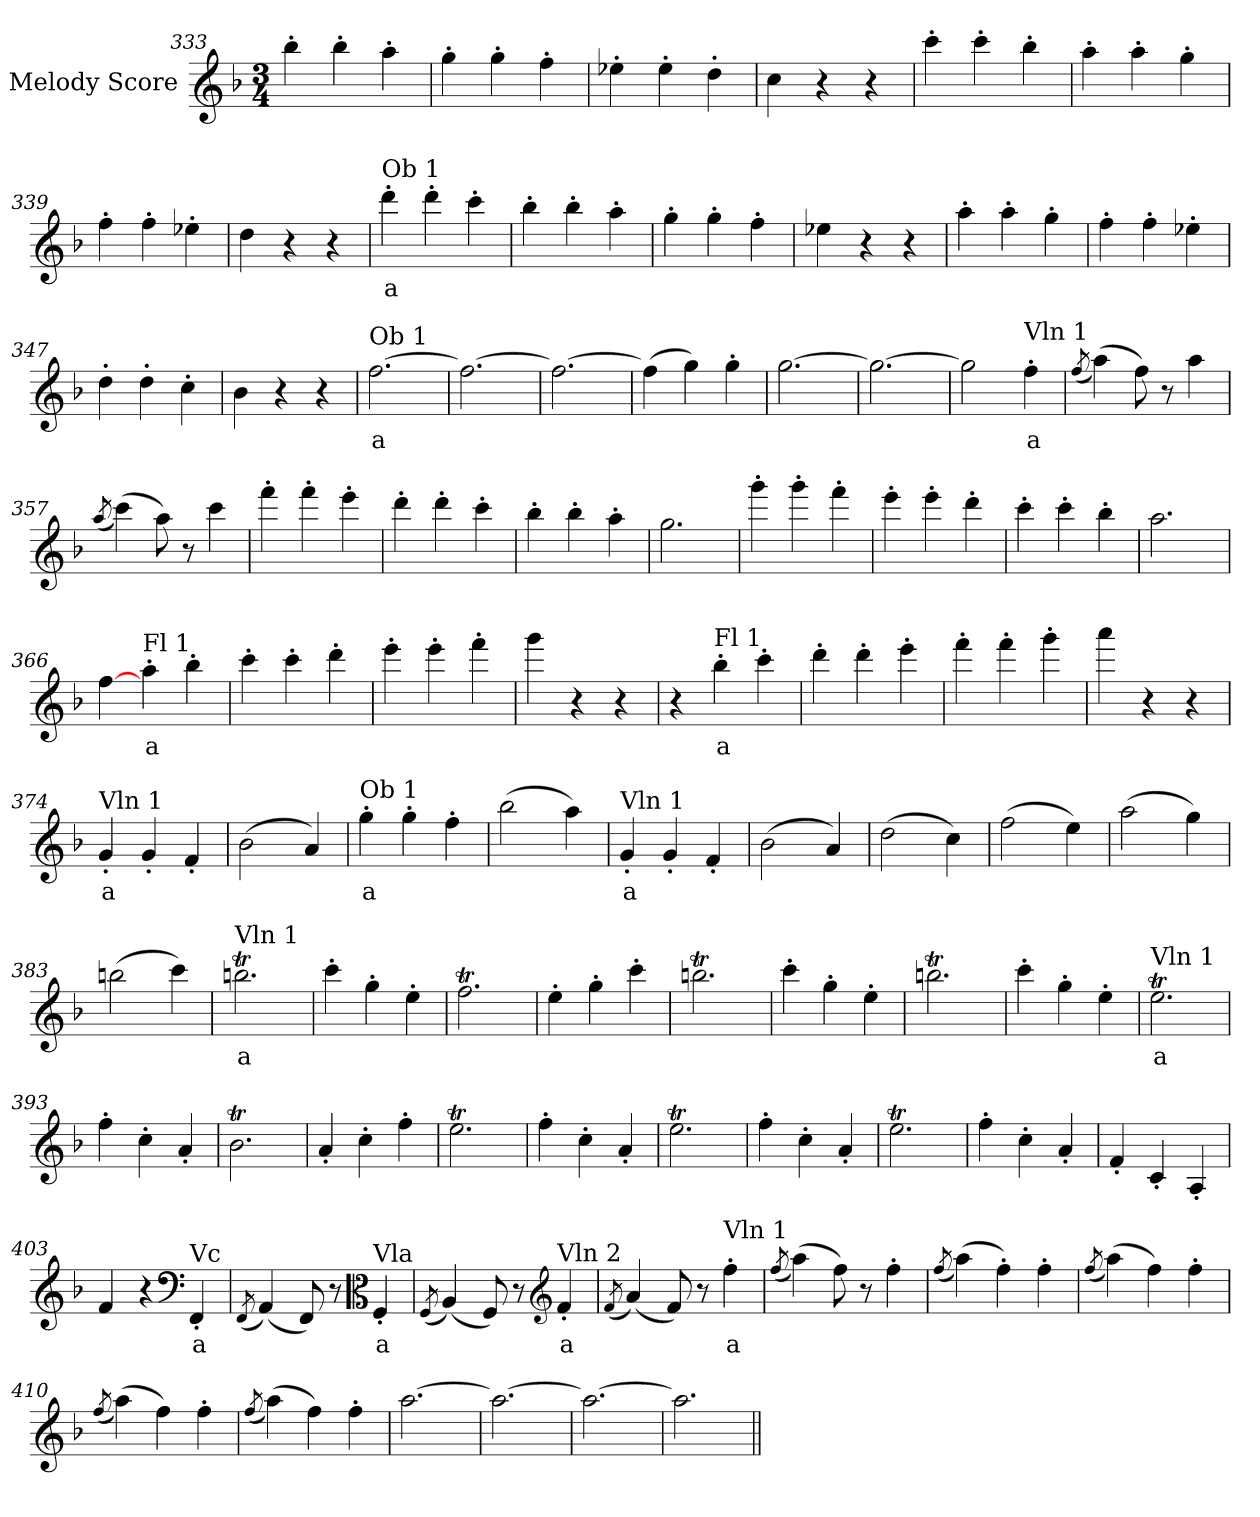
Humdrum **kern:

**kern	**text
*part1	*part1
*staff1	*staff1
*I"Melody Score	*
*clefG2	*
*k[b-]	*
*M3/4	*
=333	=333
4bb-'\	.
4bb-'\	.
4aa'\	.
=334	=334
4gg'\	.
4gg'\	.
4ff'\	.
=335	=335
4ee-X'\	.
4ee-'\	.
4dd'\	.
=336	=336
4cc\	.
4r	.
4r	.
=337	=337
4ccc'\	.
4ccc'\	.
4bb-'\	.
=338	=338
4aa'\	.
4aa'\	.
4gg'\	.
=339	=339
4ff'\	.
4ff'\	.
4ee-X'\	.
=340	=340
4dd\	.
4r	.
4r	.
=341	=341
!LO:TX:a:t=Ob 1	!
!	!LO:LY:b:color=#FF0000
4ddd'\	a
4ddd'\	.
4ccc'\	.
=342	=342
4bb-'\	.
4bb-'\	.
4aa'\	.
=343	=343
4gg'\	.
4gg'\	.
4ff'\	.
=344	=344
4ee-X\	.
4r	.
4r	.
=345	=345
4aa'\	.
4aa'\	.
4gg'\	.
=346	=346
4ff'\	.
4ff'\	.
4ee-X'\	.
=347	=347
4dd'\	.
4dd'\	.
4cc'\	.
=348	=348
4b-\	.
4r	.
4r	.
=349	=349
!LO:TX:a:t=Ob 1	!
!	!LO:LY:b:color=#FF0000
[2.ff\	a
=350	=350
2.ff\_	.
=351	=351
2.ff\_	.
=352	=352
(4ff\]	.
4gg\)	.
4gg'\	.
=353	=353
[2.gg\	.
=354	=354
2.gg\_	.
=355	=355
2gg\]	.
!LO:TX:a:t=Vln 1	!
!	!LO:LY:b:color=#FF0000
4ff'\	a
=356	=356
(8qff/	.
(4aa\)	.
8ff\)	.
8r	.
4aa\	.
=357	=357
(8qaa/	.
(4ccc\)	.
8aa\)	.
8r	.
4ccc\	.
=358	=358
4fff'\	.
4fff'\	.
4eee'\	.
=359	=359
4ddd'\	.
4ddd'\	.
4ccc'\	.
=360	=360
4bb-'\	.
4bb-'\	.
4aa'\	.
=361	=361
2.gg\	.
=362	=362
4ggg'\	.
4ggg'\	.
4fff'\	.
=363	=363
4eee'\	.
4eee'\	.
4ddd'\	.
=364	=364
4ccc'\	.
4ccc'\	.
4bb-'\	.
=365	=365
2.aa\	.
=366	=366
[4ff\	.
!LO:TX:a:t=Fl 1	!
!	!LO:LY:b:color=#FF0000
4aa'\	a
4bb-'\	.
=367	=367
4ccc'\	.
4ccc'\	.
4ddd'\	.
=368	=368
4eee'\	.
4eee'\	.
4fff'\	.
=369	=369
4ggg\	.
4r	.
4r	.
=370	=370
4r	.
!LO:TX:a:t=Fl 1	!
!	!LO:LY:b:color=#FF0000
4bb-'\	a
4ccc'\	.
=371	=371
4ddd'\	.
4ddd'\	.
4eee'\	.
=372	=372
4fff'\	.
4fff'\	.
4ggg'\	.
=373	=373
4aaa\	.
4r	.
4r	.
=374	=374
!LO:TX:a:t=Vln 1	!
!	!LO:LY:b:color=#FF0000
4g'/	a
4g'/	.
4f'/	.
=375	=375
(2b-\	.
4a/)	.
=376	=376
!LO:TX:a:t=Ob 1	!
!	!LO:LY:b:color=#FF0000
4gg'\	a
4gg'\	.
4ff'\	.
=377	=377
(2bb-\	.
4aa\)	.
=378	=378
!LO:TX:a:t=Vln 1	!
!	!LO:LY:b:color=#FF0000
4g'/	a
4g'/	.
4f'/	.
=379	=379
(2b-\	.
4a/)	.
=380	=380
(2dd\	.
4cc\)	.
=381	=381
(2ff\	.
4ee\)	.
=382	=382
(2aa\	.
4gg\)	.
=383	=383
(2bbn\	.
4ccc\)	.
=384	=384
!LO:TX:a:t=Vln 1	!
!	!LO:LY:b:color=#FF0000
2.bbnt\	a
=385	=385
4ccc'\	.
4gg'\	.
4ee'\	.
=386	=386
2.ffT\	.
=387	=387
4ee'\	.
4gg'\	.
4ccc'\	.
=388	=388
2.bbnt\	.
=389	=389
4ccc'\	.
4gg'\	.
4ee'\	.
=390	=390
2.bbnt\	.
=391	=391
4ccc'\	.
4gg'\	.
4ee'\	.
=392	=392
!LO:TX:a:t=Vln 1	!
!	!LO:LY:b:color=#FF0000
2.eet\	a
=393	=393
4ff'\	.
4cc'\	.
4a'/	.
=394	=394
2.b-T\	.
=395	=395
4a'/	.
4cc'\	.
4ff'\	.
=396	=396
2.eet\	.
=397	=397
4ff'\	.
4cc'\	.
4a'/	.
=398	=398
2.eet\	.
=399	=399
4ff'\	.
4cc'\	.
4a'/	.
=400	=400
2.eet\	.
=401	=401
4ff'\	.
4cc'\	.
4a'/	.
=402	=402
4f'/	.
4c'/	.
4A'/	.
=403	=403
4f/	.
4r	.
*clefF4	*
!LO:TX:a:t=Vc	!
!	!LO:LY:b:color=#FF0000
4FF'/	a
=404	=404
(8qFF/	.
(4AA/)	.
8FF/)	.
8r	.
*clefC3	*
!LO:TX:a:t=Vla	!
!	!LO:LY:b:color=#FF0000
4F'/	a
=405	=405
(8qF/	.
(4A/)	.
8F/)	.
8r	.
*clefG2	*
!LO:TX:a:t=Vln 2	!
!	!LO:LY:b:color=#FF0000
4f'/	a
=406	=406
(8qf/	.
(4a/)	.
8f/)	.
8r	.
!LO:TX:a:t=Vln 1	!
!	!LO:LY:b:color=#FF0000
4ff'\	a
=407	=407
(8qff/	.
(4aa\)	.
8ff\)	.
8r	.
4ff'\	.
=408	=408
(8qff/	.
(4aa\)	.
4ff'\)	.
4ff'\	.
=409	=409
(8qff/	.
(4aa\)	.
4ff\)	.
4ff'\	.
=410	=410
(8qff/	.
(4aa\)	.
4ff\)	.
4ff'\	.
=411	=411
(8qff/	.
(4aa\)	.
4ff\)	.
4ff'\	.
=412	=412
[2.aa\	.
=413	=413
2.aa\_	.
=414	=414
2.aa\_	.
=415	=415
2.aa\]	.
=||	=||
*-	*-
